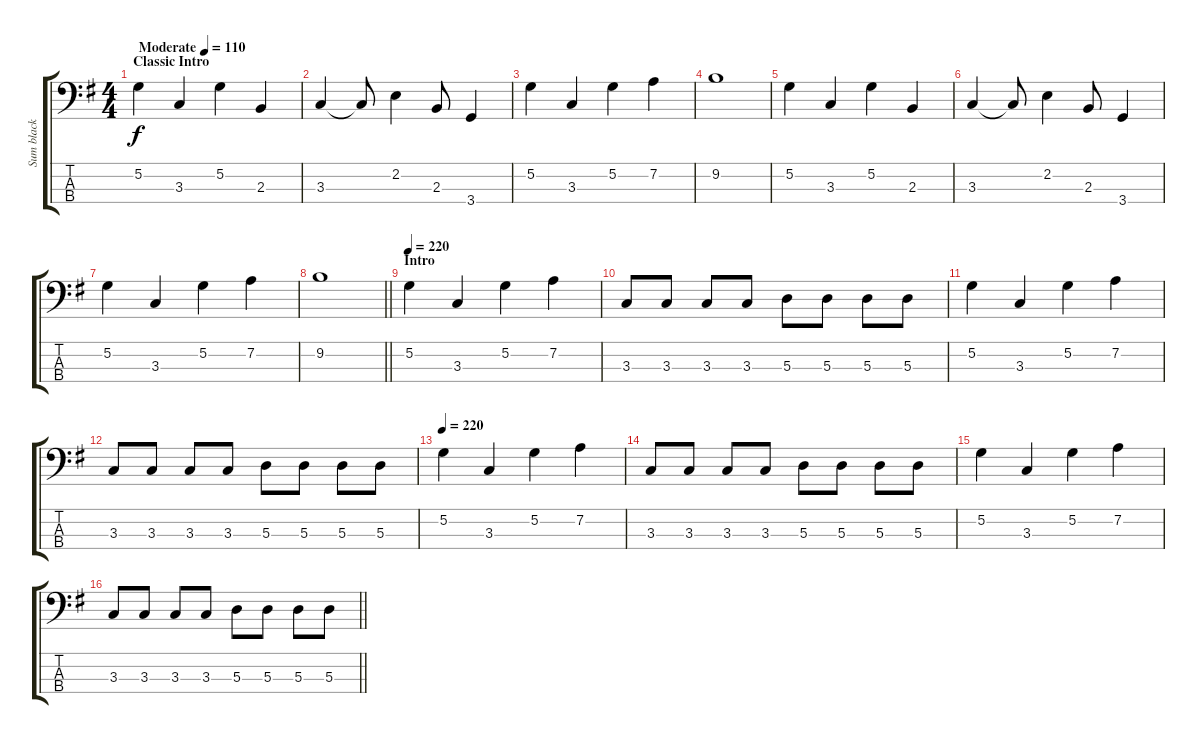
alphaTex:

\track ("Sum black guy we pull off the street" "Sum black ") {instrument electricbassfinger}
\staff {score tabs}
\tuning (G2 D2 A1 E1) {hide}
\ts (4 4)
\section ("" "Classic Intro")
\tempo (110 "Moderate")
\clef f4
\ks g
5.2.4{dy f instrument electricbassfinger} 3.3.4 5.2.4 2.3.4 |
3.3.4 3.3{t}.8 2.2.4 2.3.8 3.4.4 |
5.2.4 3.3.4 5.2.4 7.2.4 |
9.2.1 |
5.2.4 3.3.4 5.2.4 2.3.4 |
3.3.4 3.3{t}.8 2.2.4 2.3.8 3.4.4 |
5.2.4 3.3.4 5.2.4 7.2.4 |
\barLineRight lightlight
9.2.1 |
\section ("" "Intro")
\tempo 220
5.2.4 3.3.4 5.2.4 7.2.4 |
3.3.8 3.3.8 3.3.8 3.3.8 5.3.8 5.3.8 5.3.8 5.3.8 |
5.2.4 3.3.4 5.2.4 7.2.4 |
3.3.8 3.3.8 3.3.8 3.3.8 5.3.8 5.3.8 5.3.8 5.3.8 |
\tempo 220
5.2.4 3.3.4 5.2.4 7.2.4 |
3.3.8 3.3.8 3.3.8 3.3.8 5.3.8 5.3.8 5.3.8 5.3.8 |
5.2.4 3.3.4 5.2.4 7.2.4 |
\barLineRight lightlight
3.3.8 3.3.8 3.3.8 3.3.8 5.3.8 5.3.8 5.3.8 5.3.8
